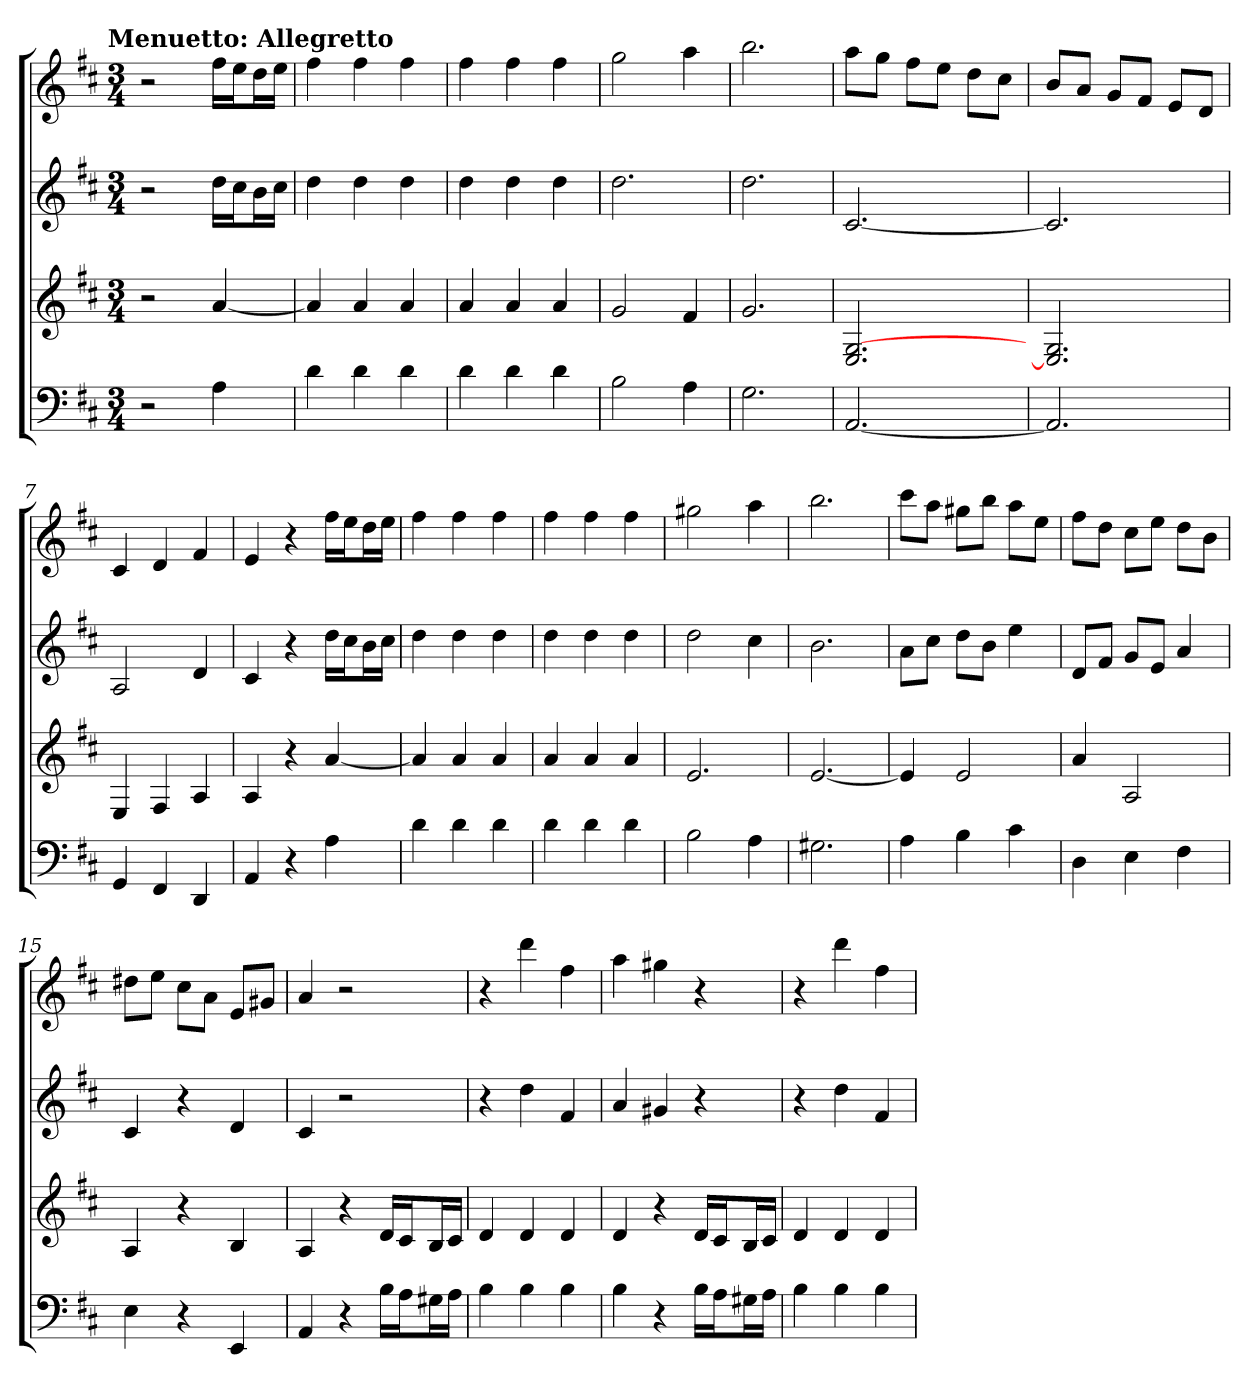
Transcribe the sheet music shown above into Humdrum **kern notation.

**kern	**kern	**kern	**kern
*part4	*part3	*part2	*part1
*staff4	*staff3	*staff2	*staff1
*k[f#c#]	*k[f#c#]	*k[f#c#]	*k[f#c#]
*D:	*D:	*D:	*D:
!!LO:TX:omd:t=Menuetto&colon; Allegretto
*M3/4	*M3/4	*M3/4	*M3/4
*MM108	*MM108	*MM108	*MM108
=	=	=	=
2r	2r	2r	2r
4A	[4a	16ddLL	16ff#LL
.	.	16cc#J	16eeJ
.	.	16bL	16ddL
.	.	16cc#JJ	16eeJJ
=1	=1	=1	=1
4d	4a]	4dd	4ff#
4d	4a	4dd	4ff#
4d	4a	4dd	4ff#
=2	=2	=2	=2
4d	4a	4dd	4ff#
4d	4a	4dd	4ff#
4d	4a	4dd	4ff#
=3	=3	=3	=3
2B	2g	2.dd	2gg
4A	4f#	.	4aa
=4	=4	=4	=4
2.G	2.g	2.dd	2.bb
=5	=5	=5	=5
[2.AA	2.E [2.G	[2.c#	8aaL
.	.	.	8ggJ
.	.	.	8ff#L
.	.	.	8eeJ
.	.	.	8ddL
.	.	.	8cc#J
=6	=6	=6	=6
2.AA]	2.E] 2.G	2.c#]	8bL
.	.	.	8aJ
.	.	.	8gL
.	.	.	8f#J
.	.	.	8eL
.	.	.	8dJ
=7	=7	=7	=7
4GG	4E	2A	4c#
4FF#	4F#	.	4d
4DD	4A	4d	4f#
=8	=8	=8	=8
4AA	4A	4c#	4e
4r	4r	4r	4r
4A	[4a	16ddLL	16ff#LL
.	.	16cc#J	16eeJ
.	.	16bL	16ddL
.	.	16cc#JJ	16eeJJ
=9	=9	=9	=9
4d	4a]	4dd	4ff#
4d	4a	4dd	4ff#
4d	4a	4dd	4ff#
=10	=10	=10	=10
4d	4a	4dd	4ff#
4d	4a	4dd	4ff#
4d	4a	4dd	4ff#
=11	=11	=11	=11
2B	2.e	2dd	2gg#X
4A	.	4cc#	4aa
=12	=12	=12	=12
2.G#X	[2.e	2.b	2.bb
=13	=13	=13	=13
4A	4e]	8aL	8ccc#L
.	.	8cc#J	8aaJ
4B	2e	8ddL	8gg#XL
.	.	8bJ	8bbJ
4c#	.	4ee	8aaL
.	.	.	8eeJ
=14	=14	=14	=14
4D	4a	8dL	8ff#L
.	.	8f#J	8ddJ
4E	2A	8gL	8cc#L
.	.	8eJ	8eeJ
4F#	.	4a	8ddL
.	.	.	8bJ
=15	=15	=15	=15
4E	4A	4c#	8dd#XL
.	.	.	8eeJ
4r	4r	4r	8cc#L
.	.	.	8aJ
4EE	4B	4d	8eL
.	.	.	8g#XJ
=16	=16	=16	=16
4AA	4A	4c#	4a
4r	4r	2r	2r
16BLL	16dLL	.	.
16AJ	16c#J	.	.
16G#XL	16BL	.	.
16AJJ	16c#JJ	.	.
=17	=17	=17	=17
4B	4d	4r	4r
4B	4d	4dd	4ddd
4B	4d	4f#	4ff#
=18	=18	=18	=18
4B	4d	4a	4aa
4r	4r	4g#X	4gg#X
16BLL	16dLL	4r	4r
16AJ	16c#J	.	.
16G#XL	16BL	.	.
16AJJ	16c#JJ	.	.
=19	=19	=19	=19
4B	4d	4r	4r
4B	4d	4dd	4ddd
4B	4d	4f#	4ff#
=	=	=	=
*-	*-	*-	*-
